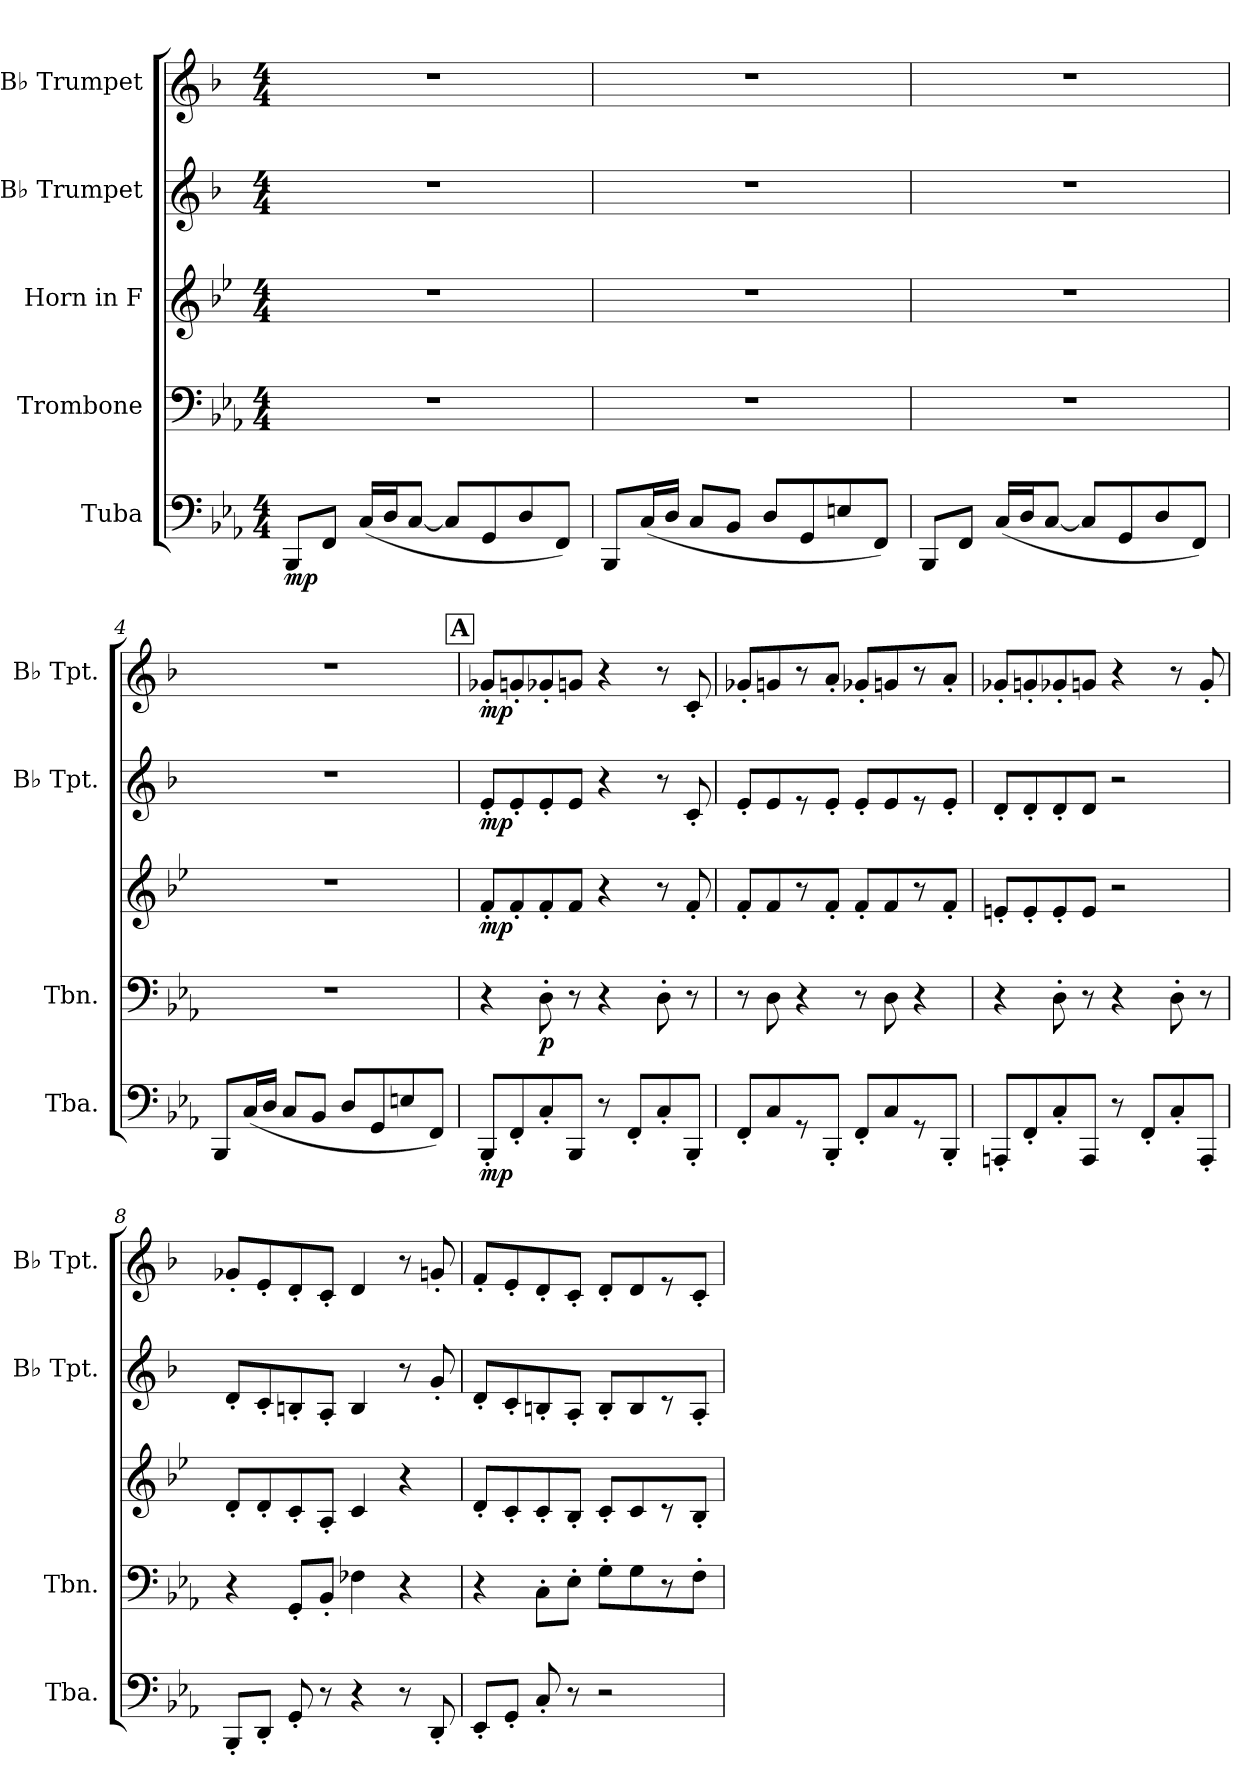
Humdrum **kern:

**kern	**dynam	**kern	**dynam	**kern	**dynam	**kern	**dynam	**kern	**dynam
*part5	*part5	*part4	*part4	*part3	*part3	*part2	*part2	*part1	*part1
*staff5	*staff5	*staff4	*staff4	*staff3	*staff3	*staff2	*staff2	*staff1	*staff1
*I"Tuba	*	*I"Trombone	*	*I"Horn in F	*	*I"B♭ Trumpet	*	*I"B♭ Trumpet	*
*I'Tba.	*	*I'Tbn.	*	*	*	*I'B♭ Tpt.	*	*I'B♭ Tpt.	*
*clefF4	*	*clefF4	*	*clefG2	*	*clefG2	*	*clefG2	*
*	*	*	*	*ITrd4c7	*	*ITrd1c2	*	*ITrd1c2	*
*k[b-e-a-]	*	*k[b-e-a-]	*	*k[b-e-a-]	*	*k[b-e-a-]	*	*k[b-e-a-]	*
*E-:	*	*E-:	*	*E-:	*	*E-:	*	*E-:	*
*M4/4	*	*M4/4	*	*M4/4	*	*M4/4	*	*M4/4	*
*MM100	*	*MM100	*	*MM100	*	*MM100	*	*MM100	*
=1	=1	=1	=1	=1	=1	=1	=1	=1	=1
!	!LO:DY:b	!	!	!	!	!	!	!	!
8BBB-/L	mp	1r	.	1r	.	1r	.	1r	.
8FF/J	.	.	.	.	.	.	.	.	.
(<16C/LL	.	.	.	.	.	.	.	.	.
16D/J	.	.	.	.	.	.	.	.	.
[8C/J	.	.	.	.	.	.	.	.	.
8C/L]	.	.	.	.	.	.	.	.	.
8GG/	.	.	.	.	.	.	.	.	.
8D/	.	.	.	.	.	.	.	.	.
8FF/J)	.	.	.	.	.	.	.	.	.
=2	=2	=2	=2	=2	=2	=2	=2	=2	=2
8BBB-/L	.	1r	.	1r	.	1r	.	1r	.
(<16C/L	.	.	.	.	.	.	.	.	.
16D/JJ	.	.	.	.	.	.	.	.	.
8C/L	.	.	.	.	.	.	.	.	.
8BB-/J	.	.	.	.	.	.	.	.	.
8D/L	.	.	.	.	.	.	.	.	.
8GG/	.	.	.	.	.	.	.	.	.
8En/	.	.	.	.	.	.	.	.	.
8FF/J)	.	.	.	.	.	.	.	.	.
=3	=3	=3	=3	=3	=3	=3	=3	=3	=3
8BBB-/L	.	1r	.	1r	.	1r	.	1r	.
8FF/J	.	.	.	.	.	.	.	.	.
(<16C/LL	.	.	.	.	.	.	.	.	.
16D/J	.	.	.	.	.	.	.	.	.
[8C/J	.	.	.	.	.	.	.	.	.
8C/L]	.	.	.	.	.	.	.	.	.
8GG/	.	.	.	.	.	.	.	.	.
8D/	.	.	.	.	.	.	.	.	.
8FF/J)	.	.	.	.	.	.	.	.	.
=4	=4	=4	=4	=4	=4	=4	=4	=4	=4
8BBB-/L	.	1r	.	1r	.	1r	.	1r	.
(<16C/L	.	.	.	.	.	.	.	.	.
16D/JJ	.	.	.	.	.	.	.	.	.
8C/L	.	.	.	.	.	.	.	.	.
8BB-/J	.	.	.	.	.	.	.	.	.
8D/L	.	.	.	.	.	.	.	.	.
8GG/	.	.	.	.	.	.	.	.	.
8En/	.	.	.	.	.	.	.	.	.
8FF/J)	.	.	.	.	.	.	.	.	.
!!LO:LB:g=z
!!LO:REH:place=s1:a:B:fs=14:t=A
=5	=5	=5	=5	=5	=5	=5	=5	=5	=5
!	!LO:DY:b	!	!	!	!LO:DY:b	!	!LO:DY:b	!	!LO:DY:b
8BBB-'/L	mp	4r	.	8B-'/L	mp	8d'/L	mp	8f-X'/L	mp
8FF'/	.	.	.	8B-'/	.	8d'/	.	8fn'/	.
!	!	!	!LO:DY:b	!	!	!	!	!	!
8C'/	.	8D'\	p	8B-'/	.	8d'/	.	8f-X'/	.
8BBB-/J	.	8r	.	8B-/J	.	8d/J	.	8fn/J	.
8r	.	4r	.	4r	.	4r	.	4r	.
8FF'/L	.	.	.	.	.	.	.	.	.
8C'/	.	8D'\	.	8r	.	8r	.	8r	.
8BBB-'/J	.	8r	.	8B-'/	.	8B-'/	.	8B-'/	.
=6	=6	=6	=6	=6	=6	=6	=6	=6	=6
8FF'/L	.	8r	.	8B-'/L	.	8d'/L	.	8f-X'/L	.
8C/	.	8D\	.	8B-/	.	8d/	.	8fn/	.
8r	.	4r	.	8r	.	8r	.	8r	.
8BBB-'/J	.	.	.	8B-'/J	.	8d'/J	.	8g'/J	.
8FF'/L	.	8r	.	8B-'/L	.	8d'/L	.	8f-X'/L	.
8C/	.	8D\	.	8B-/	.	8d/	.	8fn/	.
8r	.	4r	.	8r	.	8r	.	8r	.
8BBB-'/J	.	.	.	8B-'/J	.	8d'/J	.	8g'/J	.
=7	=7	=7	=7	=7	=7	=7	=7	=7	=7
8AAAn'/L	.	4r	.	8An'/L	.	8c'/L	.	8f-X'/L	.
8FF'/	.	.	.	8A'/	.	8c'/	.	8fn'/	.
8C'/	.	8D'\	.	8A'/	.	8c'/	.	8f-X'/	.
8AAA/J	.	8r	.	8A/J	.	8c/J	.	8fn/J	.
8r	.	4r	.	2r	.	2r	.	4r	.
8FF'/L	.	.	.	.	.	.	.	.	.
8C'/	.	8D'\	.	.	.	.	.	8r	.
8AAA'/J	.	8r	.	.	.	.	.	8f'/	.
=8	=8	=8	=8	=8	=8	=8	=8	=8	=8
8BBB-'/L	.	4r	.	8G'/L	.	8c'/L	.	8f-X'/L	.
8DD'/J	.	.	.	8G'/	.	8B-'/	.	8d'/	.
8GG'/	.	8GG'/L	.	8F'/	.	8An'/	.	8c'/	.
8r	.	8BB-'/J	.	8D'/J	.	8G'/J	.	8B-'/J	.
4r	.	4F-X\	.	4F/	.	4A/	.	4c/	.
8r	.	4r	.	4r	.	8r	.	8r	.
8DD'/	.	.	.	.	.	8f'/	.	8fn'/	.
!!LO:PB:g=z
=9	=9	=9	=9	=9	=9	=9	=9	=9	=9
8EE-'/L	.	4r	.	8G'/L	.	8c'/L	.	8e-'/L	.
8GG'/J	.	.	.	8F'/	.	8B-'/	.	8d'/	.
8C'/	.	8C'\L	.	8F'/	.	8An'/	.	8c'/	.
8r	.	8E-'\J	.	8E-'/J	.	8G'/J	.	8B-'/J	.
2r	.	8G'\L	.	8F'/L	.	8A'/L	.	8c'/L	.
.	.	8G\	.	8F/	.	8A/	.	8c/	.
.	.	8r	.	8r	.	8r	.	8r	.
.	.	8F'\J	.	8E-'/J	.	8G'/J	.	8B-'/J	.
=	=	=	=	=	=	=	=	=	=
*-	*-	*-	*-	*-	*-	*-	*-	*-	*-
